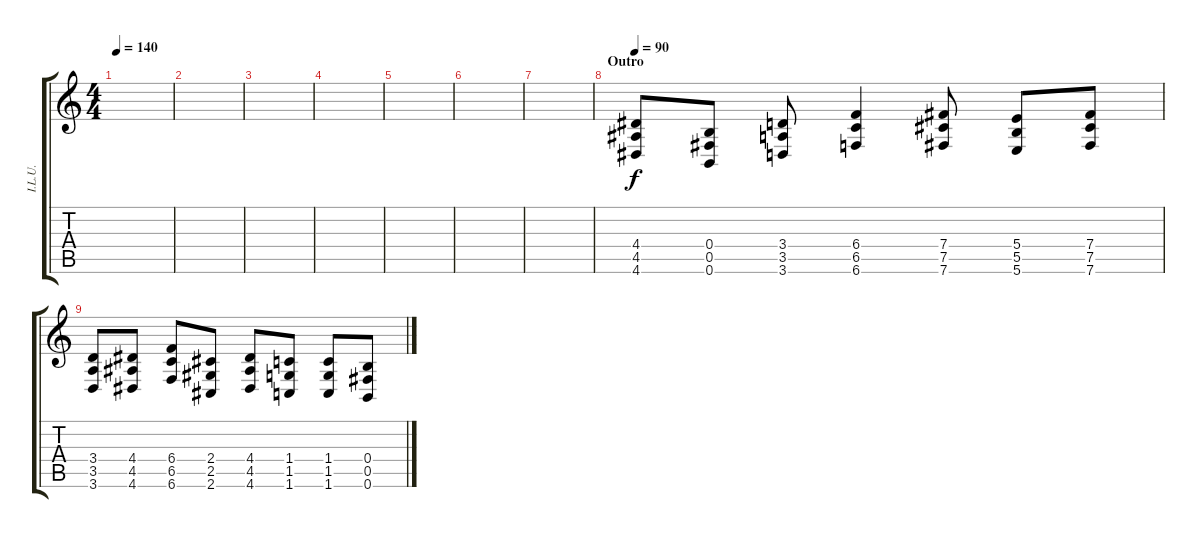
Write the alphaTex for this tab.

\track ("I.L.U." "I.L.U.") {instrument distortionguitar}
\staff {score tabs}
\tuning (Db4 Ab3 E3 B2 Gb2 B1) {hide}
\ts (4 4)
\tempo 140
\clef g2
\ks c
|
|
|
|
|
|
|
\section ("" "Outro")
\tempo 90
(4.4 4.5 4.6).8{dy f} (0.4 0.5 0.6).8 (3.4 3.5 3.6).8 (6.4 6.5 6.6).4 (7.4 7.5 7.6).8 (5.4 5.5 5.6).8 (7.4 7.5 7.6).8 |
(3.4 3.5 3.6).8 (4.4 4.5 4.6).8 (6.4 6.5 6.6).8 (2.4 2.5 2.6).8 (4.4 4.5 4.6).8 (1.4 1.5 1.6).8 (1.4 1.5 1.6).8 (0.4 0.5 0.6).8
